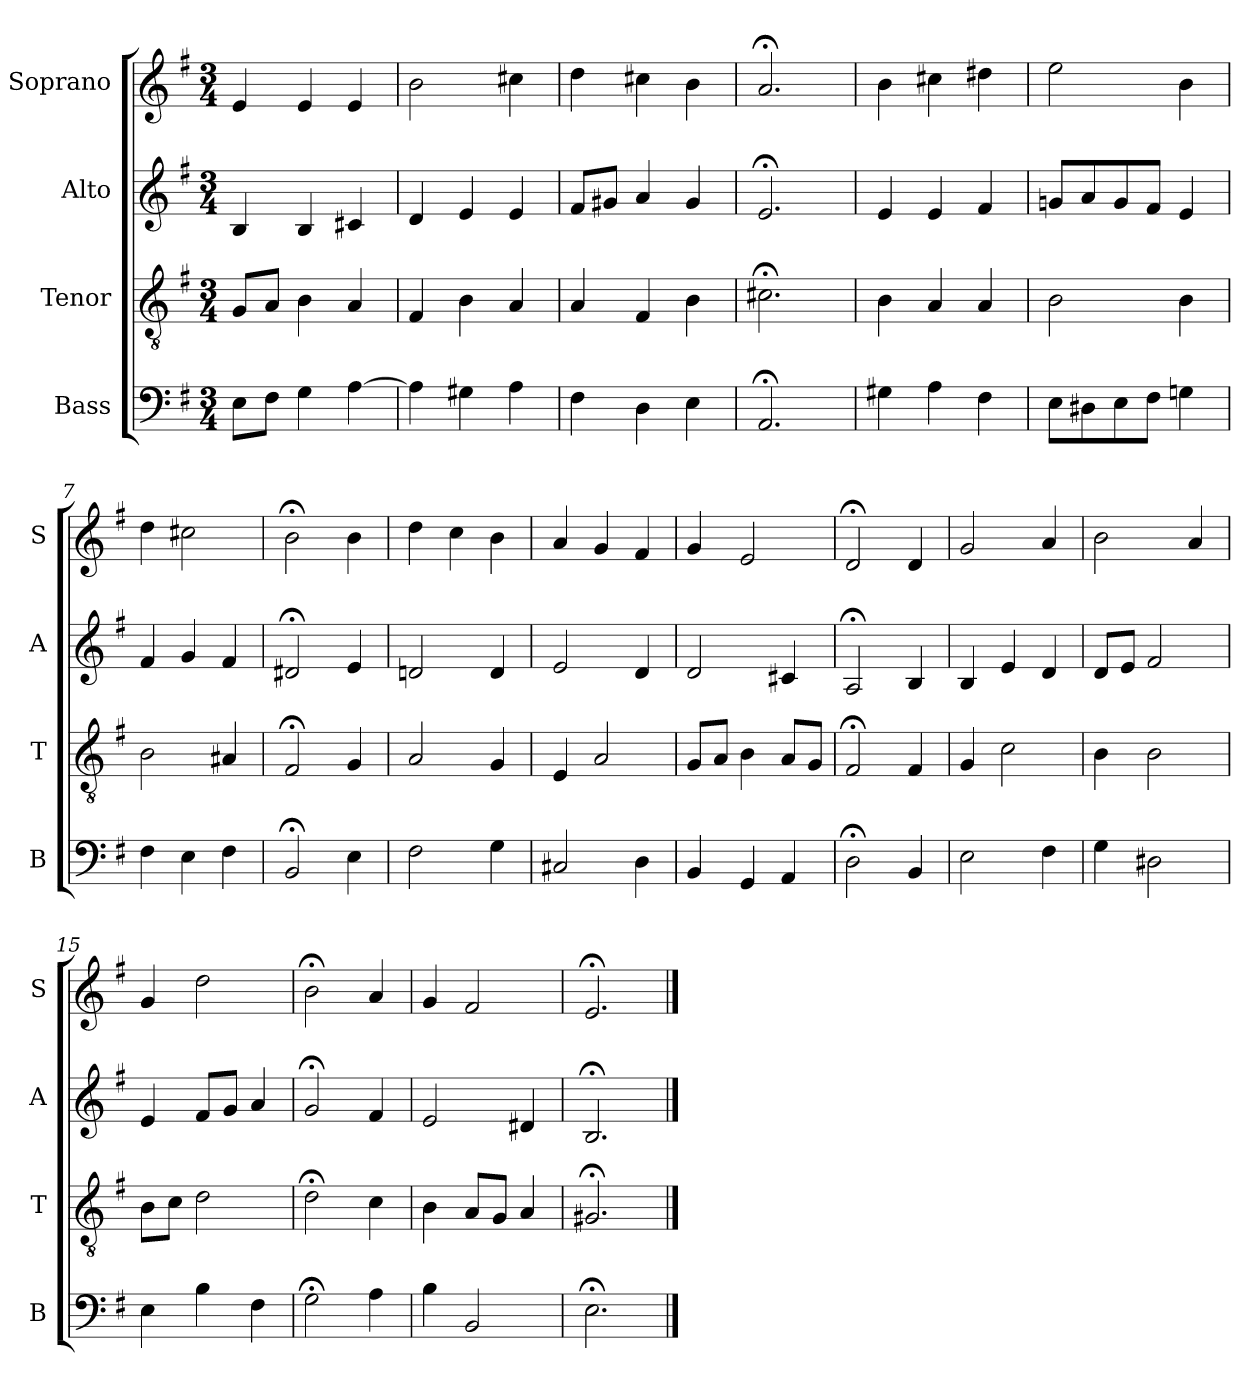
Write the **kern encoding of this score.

**kern	**kern	**kern	**kern
*part4	*part3	*part2	*part1
*staff4	*staff3	*staff2	*staff1
*I"Bass	*I"Tenor	*I"Alto	*I"Soprano
*I'B	*I'T	*I'A	*I'S
*clefF4	*clefGv2	*clefG2	*clefG2
*k[f#]	*k[f#]	*k[f#]	*k[f#]
*e:	*e:	*e:	*e:
*M3/4	*M3/4	*M3/4	*M3/4
*MM100	*MM100	*MM100	*MM100
=1	=1	=1	=1
8EL	8GL	4B	4e
8F#J	8AJ	.	.
4G	4B	4B	4e
[4A	4A	4c#X	4e
=2	=2	=2	=2
4A]	4F#	4d	2b
4G#X	4B	4e	.
4A	4A	4e	4cc#X
=3	=3	=3	=3
4F#	4A	8f#L	4dd
.	.	8g#XJ	.
4D	4F#	4a	4cc#X
4E	4B	4g#	4b
=4	=4	=4	=4
2.AA;<	2.c#X;<	2.e;<	2.a;<
=5	=5	=5	=5
4G#X	4B	4e	4b
4A	4A	4e	4cc#X
4F#	4A	4f#	4dd#X
=6	=6	=6	=6
8EL	2B	8gnL	2ee
8D#X	.	8a	.
8E	.	8g	.
8F#J	.	8f#J	.
4Gn	4B	4e	4b
=7	=7	=7	=7
4F#i	2Bi	4f#i	4ddi
4E	.	4g	2cc#X
4F#	4A#X	4f#	.
=8	=8	=8	=8
2BB;<	2F#;<	2d#X;<	2b;<
4E	4G	4e	4b
=9	=9	=9	=9
2F#	2A	2dn	4dd
.	.	.	4cc
4G	4G	4d	4b
=10	=10	=10	=10
2C#X	4E	2e	4a
.	2A	.	4g
4D	.	4d	4f#
=11	=11	=11	=11
4BB	8GL	2d	4g
.	8AJ	.	.
4GG	4B	.	2e
4AA	8AL	4c#X	.
.	8GJ	.	.
=12	=12	=12	=12
2D;<	2F#;<	2A;<	2d;<
4BB	4F#	4B	4d
=13	=13	=13	=13
2E	4G	4B	2g
.	2c	4e	.
4F#	.	4d	4a
=14	=14	=14	=14
4G	4B	8dL	2b
.	.	8eJ	.
2D#X	2B	2f#	.
.	.	.	4a
=15	=15	=15	=15
4E	8BL	4e	4g
.	8cJ	.	.
4B	2d	8f#L	2dd
.	.	8gJ	.
4F#	.	4a	.
=16	=16	=16	=16
2G;<	2d;<	2g;<	2b;<
4A	4c	4f#	4a
=17	=17	=17	=17
4Bi	4Bi	2ei	4gi
2BB	8AL	.	2f#
.	8GJ	.	.
.	4A	4d#X	.
=18	=18	=18	=18
2.E;<	2.G#X;<	2.B;<	2.e;<
==	==	==	==
*-	*-	*-	*-
